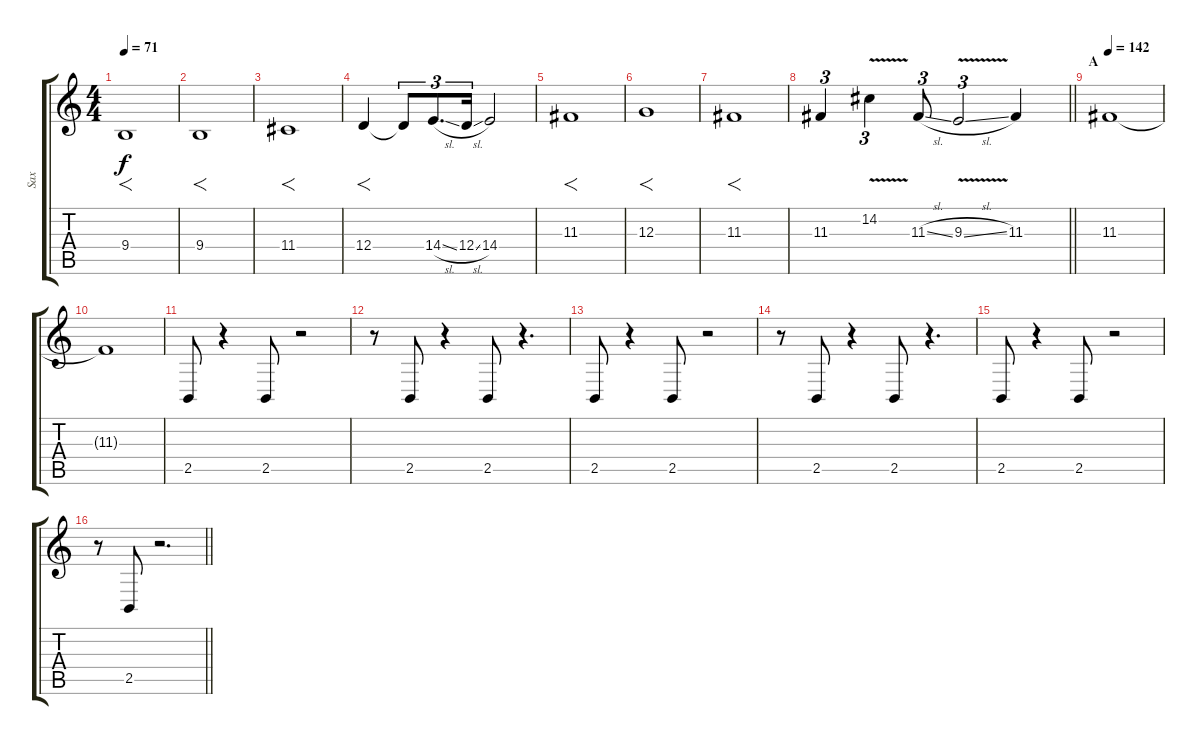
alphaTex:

\track ("Sax" "Sax") {instrument altosax}
\staff {score tabs}
\tuning (E4 B3 G3 D3 A2 E2) {hide}
\ts (4 4)
\tempo 71
\clef g2
\ks c
9.4.1{f dy f volume 12} |
9.4.1{f} |
11.4.1{f} |
12.4.4{f} 12.4{t}.8{tu (3 2)} 14.4{sl}.8{d tu (3 2)} 12.4{sl}.16{tu (3 2)} 14.4.2 |
11.3.1{f} |
12.3.1{f} |
11.3.1{f} |
\barLineRight lightlight
11.3.4{tu (3 2)} 14.2{v}.4{tu (3 2)} 11.3{sl}.8{tu (3 2)} 9.3{v sl}.2{tu (3 2)} 11.3.4 |
\section ("" "A")
\tempo 142
11.3.1{volume 6} |
11.3{t}.1 |
2.5.8{volume 12 balance 3} r.4 2.5.8 r.2 |
r.8 2.5.8 r.4 2.5.8 r.4{d} |
2.5.8 r.4 2.5.8 r.2 |
r.8 2.5.8 r.4 2.5.8 r.4{d} |
2.5.8 r.4 2.5.8 r.2 |
\barLineRight lightlight
r.8 2.5.8 r.2{d}
